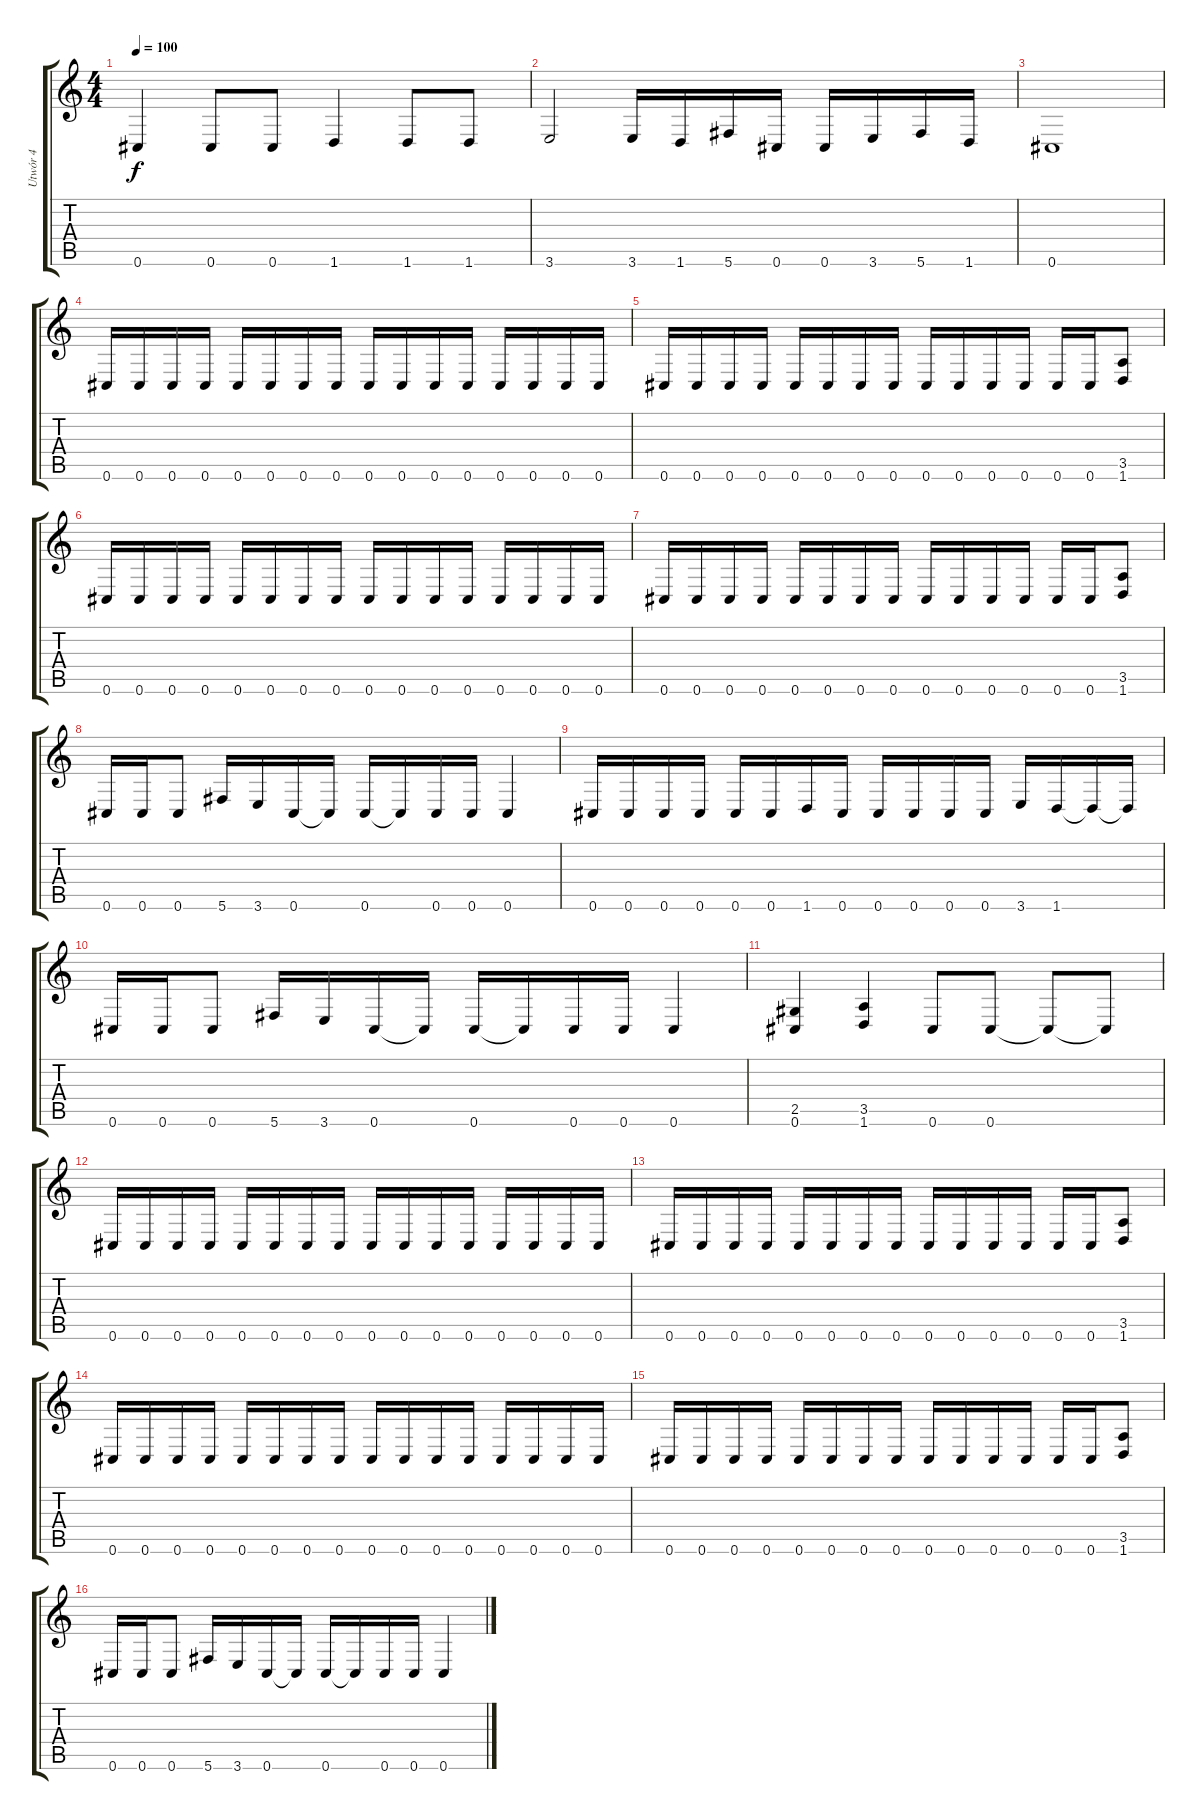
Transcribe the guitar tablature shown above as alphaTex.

\track ("Utwór 4" "Utwór 4") {instrument electricbasspick}
\staff {score tabs}
\tuning (Db4 Ab3 E3 B2 Gb2 Db2) {hide}
\ts (4 4)
\tempo 100
\clef g2
\ks c
0.6.4{dy f} 0.6.8 0.6.8 1.6.4 1.6.8 1.6.8 |
3.6.2 3.6.16 1.6.16 5.6.16 0.6.16 0.6.16 3.6.16 5.6.16 1.6.16 |
0.6.1 |
0.6.16 0.6.16 0.6.16 0.6.16 0.6.16 0.6.16 0.6.16 0.6.16 0.6.16 0.6.16 0.6.16 0.6.16 0.6.16 0.6.16 0.6.16 0.6.16 |
0.6.16 0.6.16 0.6.16 0.6.16 0.6.16 0.6.16 0.6.16 0.6.16 0.6.16 0.6.16 0.6.16 0.6.16 0.6.16 0.6.16 (3.5 1.6).8 |
0.6.16 0.6.16 0.6.16 0.6.16 0.6.16 0.6.16 0.6.16 0.6.16 0.6.16 0.6.16 0.6.16 0.6.16 0.6.16 0.6.16 0.6.16 0.6.16 |
0.6.16 0.6.16 0.6.16 0.6.16 0.6.16 0.6.16 0.6.16 0.6.16 0.6.16 0.6.16 0.6.16 0.6.16 0.6.16 0.6.16 (3.5 1.6).8 |
0.6.16 0.6.16 0.6.8 5.6.16 3.6.16 0.6.16 0.6{t}.16 0.6.16 0.6{t}.16 0.6.16 0.6.16 0.6.4 |
0.6.16 0.6.16 0.6.16 0.6.16 0.6.16 0.6.16 1.6.16 0.6.16 0.6.16 0.6.16 0.6.16 0.6.16 3.6.16 1.6.16 1.6{t}.16 1.6{t}.16 |
0.6.16 0.6.16 0.6.8 5.6.16 3.6.16 0.6.16 0.6{t}.16 0.6.16 0.6{t}.16 0.6.16 0.6.16 0.6.4 |
(2.5 0.6).4 (3.5 1.6).4 0.6.8 0.6.8 0.6{t}.8 0.6{t}.8 |
0.6.16 0.6.16 0.6.16 0.6.16 0.6.16 0.6.16 0.6.16 0.6.16 0.6.16 0.6.16 0.6.16 0.6.16 0.6.16 0.6.16 0.6.16 0.6.16 |
0.6.16 0.6.16 0.6.16 0.6.16 0.6.16 0.6.16 0.6.16 0.6.16 0.6.16 0.6.16 0.6.16 0.6.16 0.6.16 0.6.16 (3.5 1.6).8 |
0.6.16 0.6.16 0.6.16 0.6.16 0.6.16 0.6.16 0.6.16 0.6.16 0.6.16 0.6.16 0.6.16 0.6.16 0.6.16 0.6.16 0.6.16 0.6.16 |
0.6.16 0.6.16 0.6.16 0.6.16 0.6.16 0.6.16 0.6.16 0.6.16 0.6.16 0.6.16 0.6.16 0.6.16 0.6.16 0.6.16 (3.5 1.6).8 |
0.6.16{volume 10} 0.6.16 0.6.8{volume 9} 5.6.16{volume 8} 3.6.16 0.6.16{volume 7} 0.6{t}.16 0.6.16{volume 6} 0.6{t}.16 0.6.16{volume 5} 0.6.16 0.6.4{volume 4}
